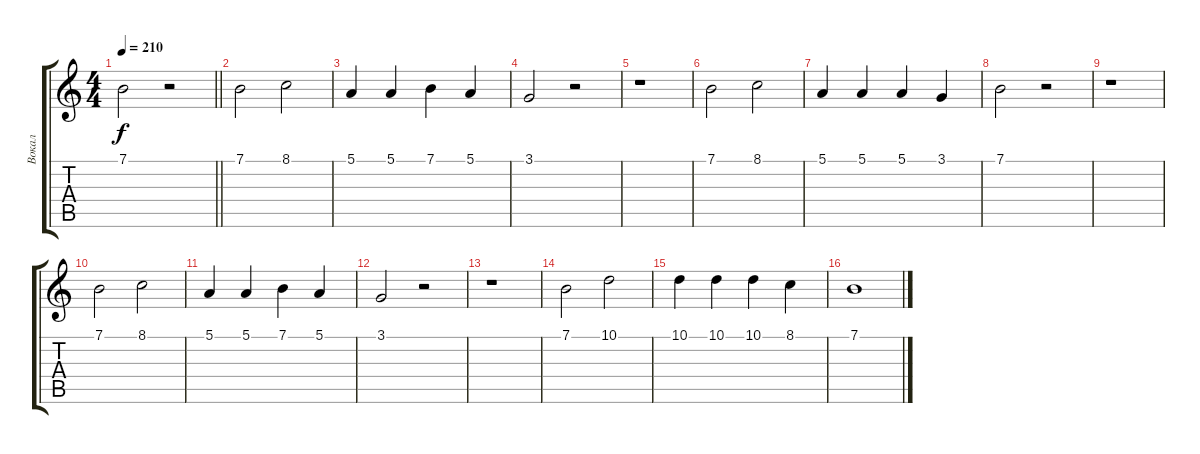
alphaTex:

\track ("Вокал" "Вокал") {instrument tenorsax}
\staff {score tabs}
\tuning (E4 B3 G3 D3 A2 E2) {hide}
\ts (4 4)
\tempo 210
\clef g2
\barLineRight lightlight
\ks c
7.1{t}.2{dy f} r.2 |
7.1.2 8.1.2 |
5.1.4 5.1.4 7.1.4 5.1.4 |
3.1.2 r.2 |
r.1 |
7.1.2 8.1.2 |
5.1.4 5.1.4 5.1.4 3.1.4 |
7.1.2 r.2 |
r.1 |
7.1.2 8.1.2 |
5.1.4 5.1.4 7.1.4 5.1.4 |
3.1.2 r.2 |
r.1 |
7.1.2 10.1.2 |
10.1.4 10.1.4 10.1.4 8.1.4 |
7.1.1
